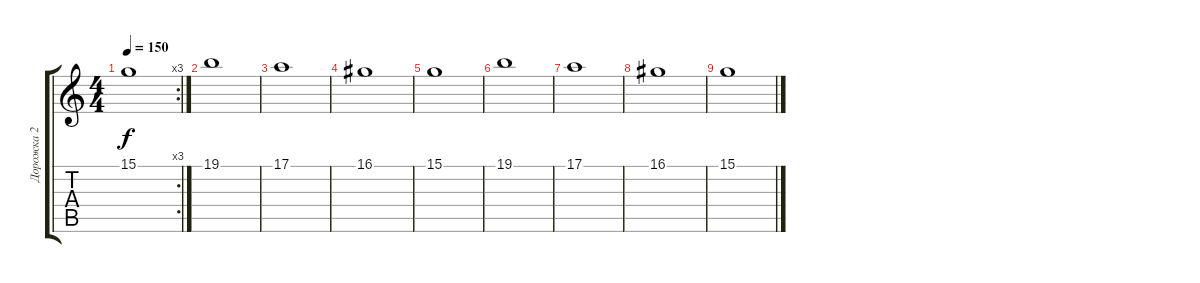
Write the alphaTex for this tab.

\track ("Дорожка 2" "Дорожка 2") {instrument stringensemble1}
\staff {score tabs}
\tuning (E4 B3 G3 D3 A2 E2) {hide}
\rc 3
\ts (4 4)
\tempo 150
\clef g2
\ks c
15.1.1{dy f} |
19.1.1 |
17.1.1 |
16.1.1 |
15.1.1 |
19.1.1 |
17.1.1 |
16.1.1 |
15.1.1
